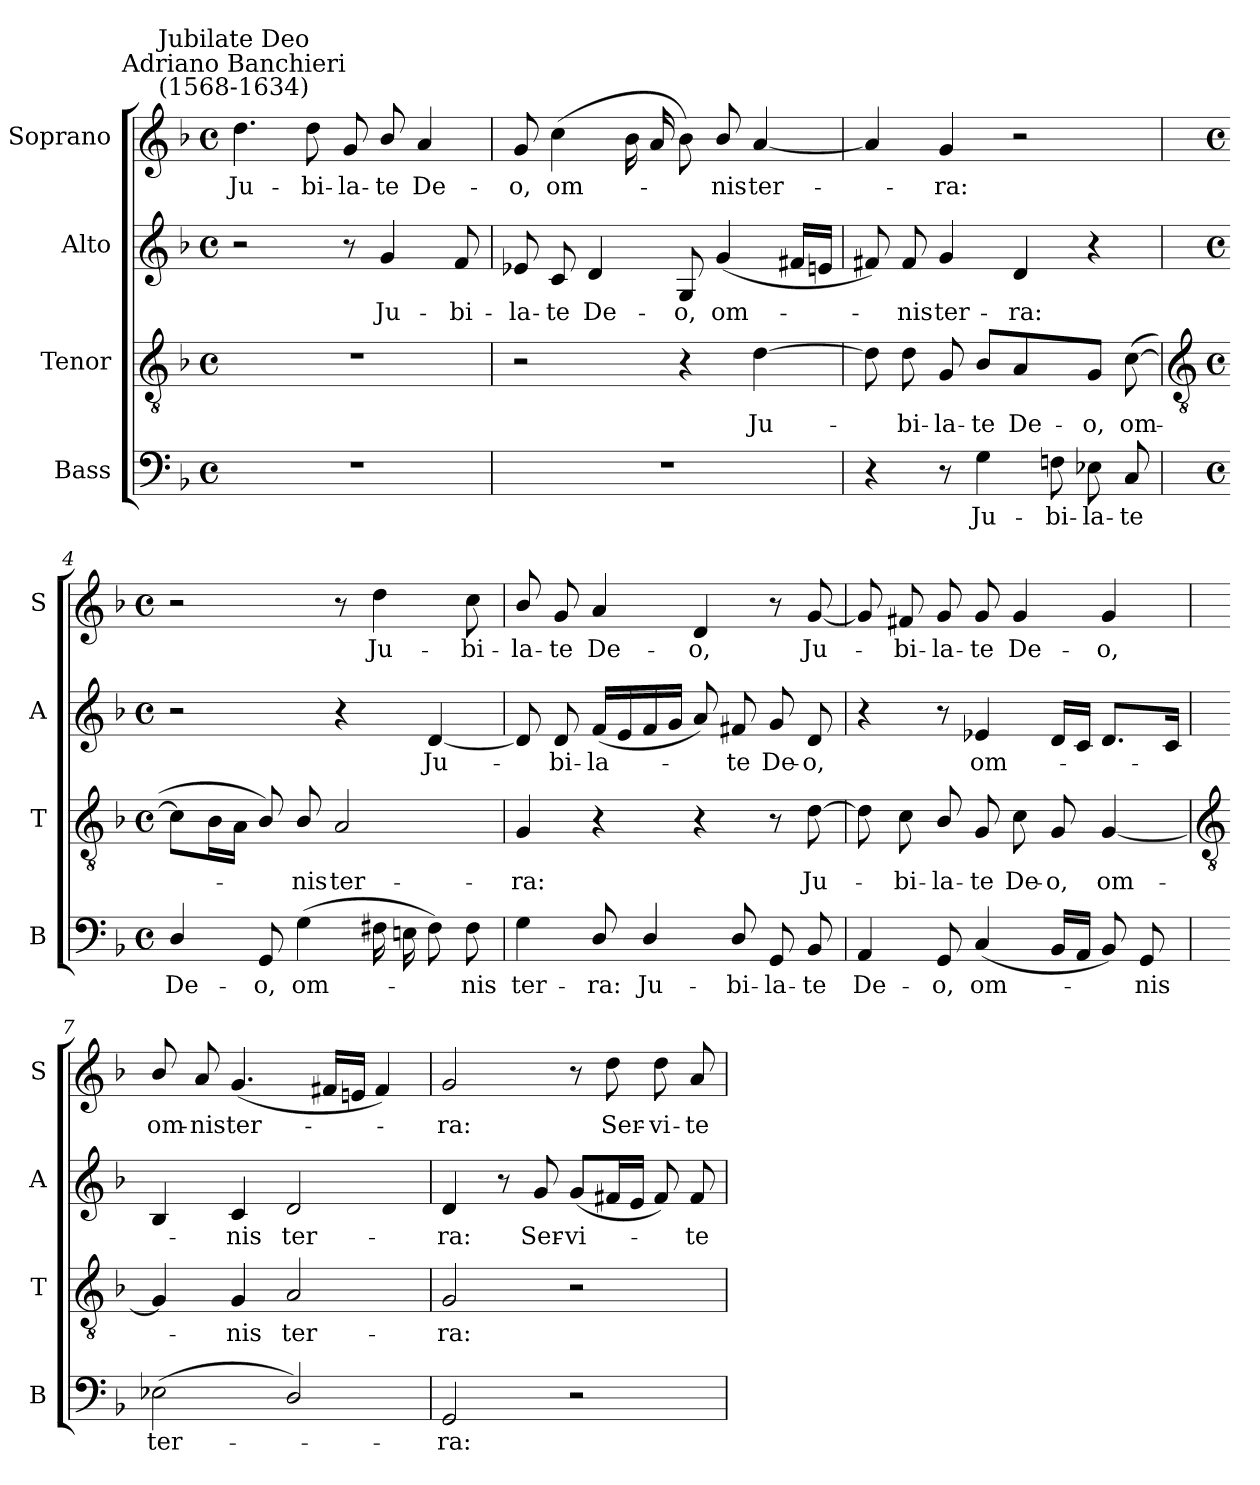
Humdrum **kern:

**kern	**text	**kern	**text	**kern	**text	**kern	**text
*part4	*part4	*part3	*part3	*part2	*part2	*part1	*part1
*staff4	*staff4	*staff3	*staff3	*staff2	*staff2	*staff1	*staff1
*I"Bass	*	*I"Tenor	*	*I"Alto	*	*I"Soprano	*
*I'B	*	*I'T	*	*I'A	*	*I'S	*
*clefF4	*	*clefGv2	*	*clefG2	*	*clefG2	*
*k[b-]	*	*k[b-]	*	*k[b-]	*	*k[b-]	*
*F:	*	*F:	*	*F:	*	*F:	*
*M4/4	*	*M4/4	*	*M4/4	*	*M4/4	*
*met(c)	*	*met(c)	*	*met(c)	*	*met(c)	*
=1	=1	=1	=1	=1	=1	=1	=1
!	!	!	!	!	!	!LO:TX:a:cj:t=Adriano Banchieri\n(1568-1634)	!
!	!	!	!	!	!	!LO:TX:a:cj:t=Jubilate Deo	!
!	!	!	!	!	!	!	!LO:LY:b
1r	.	1r	.	2r	.	4.dd	Ju-
!	!	!	!	!	!	!	!LO:LY:b
.	.	.	.	.	.	8dd	-bi-
!	!	!	!	!	!	!	!LO:LY:b
.	.	.	.	8r	.	8g	-la-
!	!	!	!	!	!LO:LY:b	!	!LO:LY:b
.	.	.	.	4g	Ju-	8b-/	-te
!	!	!	!	!	!	!	!LO:LY:b
.	.	.	.	.	.	4a	De-
!	!	!	!	!	!LO:LY:b	!	!
.	.	.	.	8f	-bi-	.	.
=2	=2	=2	=2	=2	=2	=2	=2
!	!	!	!	!	!LO:LY:b	!	!LO:LY:b
1r	.	2r	.	8e-X	-la-	8g	-o,
!	!	!	!	!	!LO:LY:b	!	!LO:LY:b
.	.	.	.	8c	-te	(<4cc	om-
!	!	!	!	!	!LO:LY:b	!	!
.	.	.	.	4d	De-	.	.
.	.	.	.	.	.	16b-LL	.
.	.	.	.	.	.	16a	.
!	!	!	!	!	!LO:LY:b	!	!
.	.	4r	.	8G	-o,	8b-J)	.
!	!	!	!	!	!LO:LY:b	!	!LO:LY:b
.	.	.	.	(<4g	om-	8b-/	nis
!	!	!	!LO:LY:b	!	!	!	!LO:LY:b
.	.	[4d	Ju-	.	.	[4a	ter-
.	.	.	.	16f#XLL	.	.	.
.	.	.	.	16enJJ	.	.	.
=3	=3	=3	=3	=3	=3	=3	=3
4r	.	8d]	.	8f#X)	.	4a]	.
!	!	!	!LO:LY:b	!	!LO:LY:b	!	!
.	.	8d	bi-	8f#	nis	.	.
!	!	!	!LO:LY:b	!	!LO:LY:b	!	!LO:LY:b
8r	.	8G	-la-	4g	ter-	4g	ra:
!	!LO:LY:b	!	!LO:LY:b	!	!	!	!
4G	Ju-	8B-/L	-te	.	.	.	.
!	!	!	!LO:LY:b	!	!LO:LY:b	!	!
.	.	4A	De-	4d	-ra:	2r	.
!	!LO:LY:b	!	!	!	!	!	!
8Fn	-bi-	.	.	.	.	.	.
!	!LO:LY:b	!	!LO:LY:b	!	!	!	!
8E-X	-la-	8GJ	-o,	4r	.	.	.
!	!LO:LY:b	!	!LO:LY:b	!	!	!	!
8C	-te	(>[8cL	om-	.	.	.	.
!!LO:LB:g=z
=4	=4	=4	=4	=4	=4	=4	=4
*	*	*clefGv2	*	*	*	*	*
*M4/4	*	*M4/4	*	*M4/4	*	*M4/4	*
*met(c)	*	*met(c)	*	*met(c)	*	*met(c)	*
!	!LO:LY:b	!	!	!	!	!	!
4D/	De-	8cL]	.	2r	.	2r	.
.	.	16B-L	.	.	.	.	.
.	.	16AJJ	.	.	.	.	.
!	!LO:LY:b	!	!	!	!	!	!
8GG	-o,	8B-/)	.	.	.	.	.
!	!LO:LY:b	!	!LO:LY:b	!	!	!	!
(>4G	om-	8B-/	nis	.	.	.	.
!	!	!	!LO:LY:b	!	!	!	!
.	.	2A	ter-	4r	.	8r	.
!	!	!	!	!	!	!	!LO:LY:b
16F#XLL	.	.	.	.	.	4dd	Ju-
16En	.	.	.	.	.	.	.
!	!	!	!	!	!LO:LY:b	!	!
8F#J)	.	.	.	[4d	Ju-	.	.
!	!LO:LY:b	!	!	!	!	!	!LO:LY:b
8F#	nis	.	.	.	.	8cc	-bi-
=5	=5	=5	=5	=5	=5	=5	=5
!	!LO:LY:b	!	!LO:LY:b	!	!	!	!LO:LY:b
4G	ter-	4G	-ra:	8d]	.	8b-/	-la-
!	!	!	!	!	!LO:LY:b	!	!LO:LY:b
.	.	.	.	8d	bi-	8g	-te
!	!LO:LY:b	!	!	!	!LO:LY:b	!	!LO:LY:b
8D/	-ra:	4r	.	(<16fLL	-la-	4a	De-
.	.	.	.	16e	.	.	.
!	!LO:LY:b	!	!	!	!	!	!
4D/	Ju-	.	.	16f	.	.	.
.	.	.	.	16gJJ	.	.	.
!	!	!	!	!	!	!	!LO:LY:b
.	.	4r	.	8a)	.	4d	-o,
!	!LO:LY:b	!	!	!	!LO:LY:b	!	!
8D/	-bi-	.	.	8f#X	te	.	.
!	!LO:LY:b	!	!	!	!LO:LY:b	!	!
8GG	-la-	8r	.	8g	De-	8r	.
!	!LO:LY:b	!	!LO:LY:b	!	!LO:LY:b	!	!LO:LY:b
8BB-	-te	[8d	Ju-	8d	-o,	[8g	Ju-
=6	=6	=6	=6	=6	=6	=6	=6
!	!LO:LY:b	!	!	!	!	!	!
4AA	De-	8d]	.	4r	.	8g]	.
!	!	!	!LO:LY:b	!	!	!	!LO:LY:b
.	.	8c	bi-	.	.	8f#X	bi-
!	!LO:LY:b	!	!LO:LY:b	!	!	!	!LO:LY:b
8GG	-o,	8B-/	-la-	8r	.	8g	-la-
!	!LO:LY:b	!	!LO:LY:b	!	!LO:LY:b	!	!LO:LY:b
(<4C	om-	8G	-te	4e-X	om-	8g	-te
!	!	!	!LO:LY:b	!	!	!	!LO:LY:b
.	.	8c	De-	.	.	4g	De-
!	!	!	!LO:LY:b	!	!	!	!
16BB-LL	.	8G	-o,	16dLL	.	.	.
16AAJJ	.	.	.	16cJJ	.	.	.
!	!	!	!LO:LY:b	!	!	!	!LO:LY:b
8BB-)	.	[4G	om-	8.dL	.	4g	-o,
!	!LO:LY:b	!	!	!	!	!	!
8GG	nis	.	.	.	.	.	.
.	.	.	.	16cJ	.	.	.
!!LO:LB:g=z
=7	=7	=7	=7	=7	=7	=7	=7
*	*	*clefGv2	*	*	*	*	*
!	!LO:LY:b	!	!	!	!	!	!LO:LY:b
(<2E-X	ter-	4G]	.	4B-	.	8b-/	om-
!	!	!	!	!	!	!	!LO:LY:b
.	.	.	.	.	.	8a	-nis
!	!	!	!LO:LY:b	!	!LO:LY:b	!	!LO:LY:b
.	.	4G	nis	4c	nis	(<4.g	ter-
!	!	!	!LO:LY:b	!	!LO:LY:b	!	!
2D/)	.	2A	ter-	2d	ter-	.	.
.	.	.	.	.	.	16f#XLL	.
.	.	.	.	.	.	16enJJ	.
.	.	.	.	.	.	4f#)	.
=8	=8	=8	=8	=8	=8	=8	=8
!	!LO:LY:b	!	!LO:LY:b	!	!LO:LY:b	!	!LO:LY:b
2GG	ra:	2G	-ra:	4d	-ra:	2g	ra:
.	.	.	.	8r	.	.	.
!	!	!	!	!	!LO:LY:b	!	!
.	.	.	.	8g	Ser-	.	.
!	!	!	!	!	!LO:LY:b	!	!
2r	.	2r	.	(<8gL	-vi-	8r	.
!	!	!	!	!	!	!	!LO:LY:b
.	.	.	.	16f#XL	.	8dd	Ser-
.	.	.	.	16eJJ	.	.	.
!	!	!	!	!	!	!	!LO:LY:b
.	.	.	.	8f#)	.	8dd	-vi-
!	!	!	!	!	!LO:LY:b	!	!LO:LY:b
.	.	.	.	8f#	te	8a	-te
=	=	=	=	=	=	=	=
*-	*-	*-	*-	*-	*-	*-	*-
